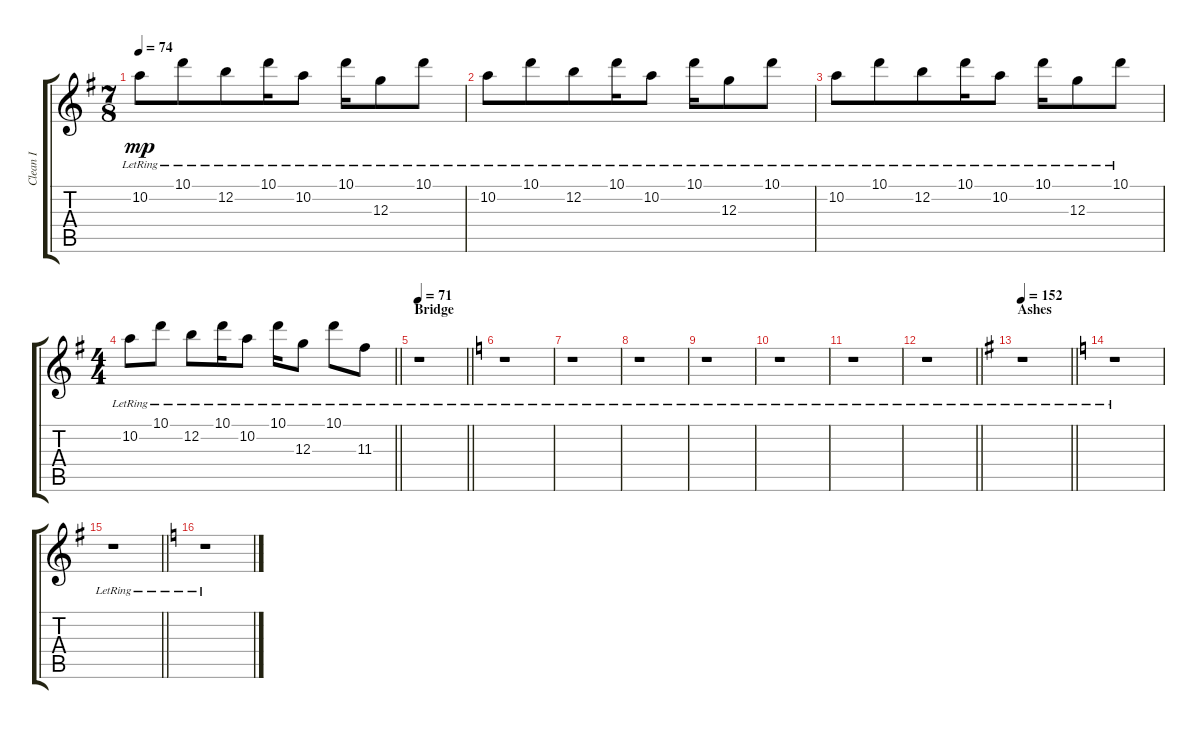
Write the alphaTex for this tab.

\track ("Clean I" "Clean I") {instrument electricguitarclean}
\staff {score tabs}
\tuning (E4 B3 G3 D3 A2 D2) {hide}
\ts (7 8)
\tempo 74
\clef g2
\ks g
10.2{lr}.8{dy mp} 10.1{lr}.8 12.2{lr}.8 10.1{lr}.16 10.2{lr}.8 10.1{lr}.16 12.3{lr}.8 10.1{lr}.8 |
10.2{lr}.8 10.1{lr}.8 12.2{lr}.8 10.1{lr}.16 10.2{lr}.8 10.1{lr}.16 12.3{lr}.8 10.1{lr}.8 |
10.2{lr}.8 10.1{lr}.8 12.2{lr}.8 10.1{lr}.16 10.2{lr}.8 10.1{lr}.16 12.3{lr}.8 10.1{lr}.8 |
\ts (4 4)
\barLineRight lightlight
10.2{lr}.8 10.1{lr}.8 12.2{lr}.8 10.1{lr}.16 10.2{lr}.8 10.1{lr}.16 12.3{lr}.8 10.1{lr}.8 11.3{lr}.8 |
\section ("" "Bridge")
\tempo 71
\barLineRight lightlight
r.1 |
\ks c
r.1 |
r.1 |
r.1 |
r.1 |
r.1 |
r.1 |
\barLineRight lightlight
r.1 |
\section ("" "Ashes")
\tempo 152
\barLineRight lightlight
\ks g
r.1 |
\ks c
r.1 |
\barLineRight lightlight
\ks g
r.1 |
\ks c
r.1
